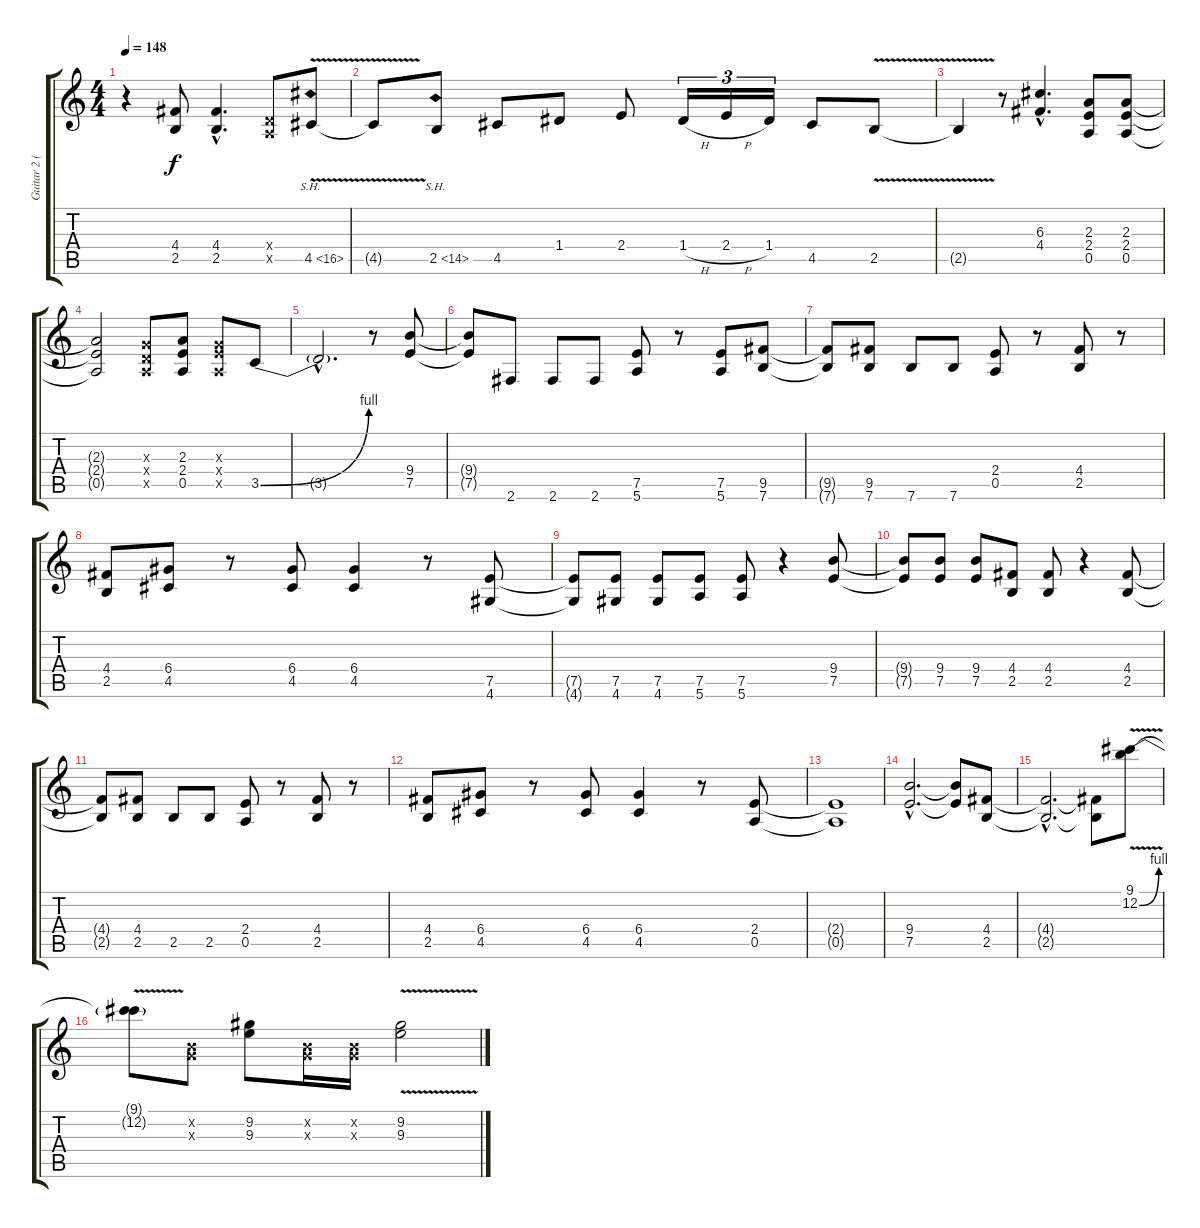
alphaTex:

\track ("Guitar 2 (Solo)" "Guitar 2 (") {instrument overdrivenguitar}
\staff {score tabs}
\tuning (E4 B3 G3 D3 A2 E2) {hide}
\ts (4 4)
\tempo 148
\clef g2
\ks c
r.4{dy f} (4.4 2.5).8 (4.4{hac} 2.5{hac}).4{d} (0.4{x} 0.5{x}).8 4.5{sh 12 v}.8 |
4.5{t}.8 2.5{sh 12}.8 4.5.8 1.4.8 2.4.8 1.4{h}.16{tu (3 2)} 2.4{h}.16{tu (3 2)} 1.4.16{tu (3 2)} 4.5.8 2.5{v}.8 |
2.5{t}.4 r.8 (6.3{hac} 4.4{hac}).4{d} (2.3 2.4 0.5).8 (2.3 2.4 0.5).8 |
(2.3{t} 2.4{t} 0.5{t}).2 (0.3{x} 0.4{x} 0.5{x}).8 (2.3 2.4 0.5).8 (0.3{x} 2.4{x} 0.5{x}).8 3.5{be (bend 0 0 60 4)}.8 |
3.5{hac t}.2{d} r.8 (9.4 7.5).8 |
(9.4{t} 7.5{t}).8 2.6.8 2.6.8 2.6.8 (7.5 5.6).8 r.8 (7.5 5.6).8 (9.5 7.6).8 |
(9.5{t} 7.6{t}).8 (9.5 7.6).8 7.6.8 7.6.8 (2.4 0.5).8 r.8 (4.4 2.5).8 r.8 |
(4.4 2.5).8 (6.4 4.5).8 r.8 (6.4 4.5).8 (6.4 4.5).4 r.8 (7.5 4.6).8 |
(7.5{t} 4.6{t}).8 (7.5 4.6).8 (7.5 4.6).8 (7.5 5.6).8 (7.5 5.6).8 r.4 (9.4 7.5).8 |
(9.4{t} 7.5{t}).8 (9.4 7.5).8 (9.4 7.5).8 (4.4 2.5).8 (4.4 2.5).8 r.4 (4.4 2.5).8 |
(4.4{t} 2.5{t}).8 (4.4 2.5).8 2.5.8 2.5.8 (2.4 0.5).8 r.8 (4.4 2.5).8 r.8 |
(4.4 2.5).8 (6.4 4.5).8 r.8 (6.4 4.5).8 (6.4 4.5).4 r.8 (2.4 0.5).8 |
(2.4{t} 0.5{t}).1 |
(9.4{hac} 7.5{hac}).2{d} (9.4{t} 7.5{t}).8 (4.4 2.5).8 |
(4.4{hac t} 2.5{hac t}).2{d} (4.4{t} 2.5{t}).8 (9.1 12.2{be (bend 0 0 60 4) v}).8 |
(9.1{t} 12.2{t}).8 (0.2{x} 0.3{x}).8 (9.2 9.3).8 (0.2{x} 0.3{x}).16 (0.2{x} 0.3{x}).16 (9.2 9.3{v}).2
